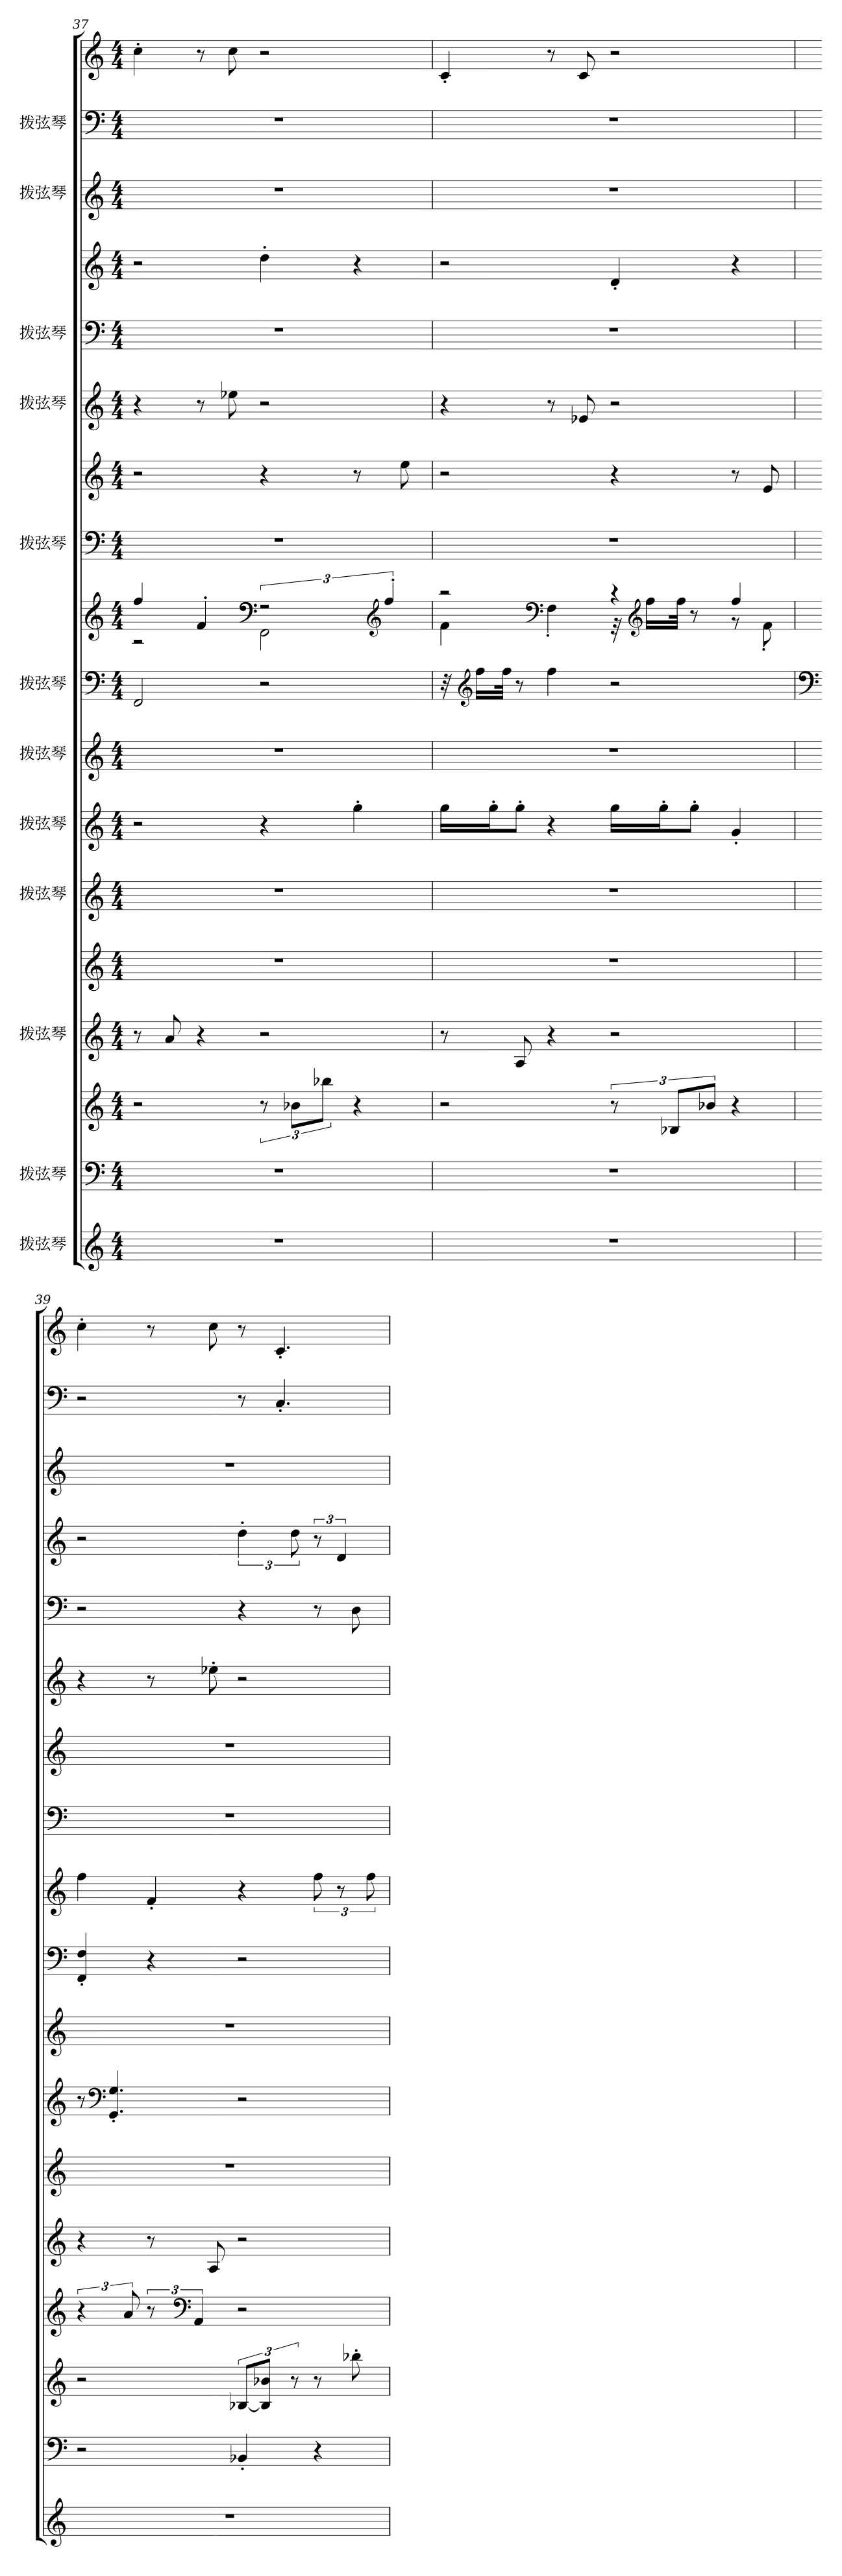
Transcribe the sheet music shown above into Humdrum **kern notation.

**kern	**kern	**kern	**kern	**kern	**kern	**kern	**kern	**kern	**kern	**kern	**kern	**kern	**kern	**kern	**kern	**kern	**kern
*part12	*part11	*part11	*part10	*part10	*part9	*part8	*part7	*part6	*part6	*part5	*part5	*part4	*part3	*part3	*part2	*part1	*part1
*staff18	*staff17	*staff16	*staff15	*staff14	*staff13	*staff12	*staff11	*staff10	*staff9	*staff8	*staff7	*staff6	*staff5	*staff4	*staff3	*staff2	*staff1
*I"拨弦琴	*I"拨弦琴	*	*I"拨弦琴	*	*I"拨弦琴	*I"拨弦琴	*I"拨弦琴	*I"拨弦琴	*	*I"拨弦琴	*	*I"拨弦琴	*I"拨弦琴	*	*I"拨弦琴	*I"拨弦琴	*
!!LO:PB:g=z
*clefG2	*clefF4	*clefG2	*clefG2	*clefG2	*clefG2	*clefG2	*clefG2	*clefF4	*clefG2	*clefF4	*clefG2	*clefG2	*clefF4	*clefG2	*clefG2	*clefF4	*clefG2
*k[]	*k[]	*k[]	*k[]	*k[]	*k[]	*k[]	*k[]	*k[]	*k[]	*k[]	*k[]	*k[]	*k[]	*k[]	*k[]	*k[]	*k[]
*M4/4	*M4/4	*M4/4	*M4/4	*M4/4	*M4/4	*M4/4	*M4/4	*M4/4	*M4/4	*M4/4	*M4/4	*M4/4	*M4/4	*M4/4	*M4/4	*M4/4	*M4/4
=37	=37	=37	=37	=37	=37	=37	=37	=37	=37	=37	=37	=37	=37	=37	=37	=37	=37
*	*	*	*	*	*	*	*	*	*^	*	*	*	*	*	*	*	*
1r	1r	2r	8r	1r	1r	2r	1r	2FF/	4ff/	2r	1r	2r	4r	1r	2r	1r	1r	4cc'\
.	.	.	8a/	.	.	.	.	.	.	.	.	.	.	.	.	.	.	.
.	.	.	4r	.	.	.	.	.	4f'/	.	.	.	8r	.	.	.	.	8r
.	.	.	.	.	.	.	.	.	.	.	.	.	8ee-X\	.	.	.	.	8cc\
*	*	*	*	*	*	*	*	*	*clefF4	*	*	*	*	*	*	*	*	*
.	.	12r	2r	.	.	4r	.	2r	3r	2FF\	.	4r	2r	.	4dd'\	.	.	2r
.	.	12b-X\L	.	.	.	.	.	.	.	.	.	.	.	.	.	.	.	.
.	.	12bb-X\J	.	.	.	.	.	.	.	.	.	.	.	.	.	.	.	.
.	.	4r	.	.	.	4gg'\	.	.	.	.	.	8r	.	.	4r	.	.	.
*	*	*	*	*	*	*	*	*	*clefG2	*	*	*	*	*	*	*	*	*
.	.	.	.	.	.	.	.	.	6ff'/	.	.	.	.	.	.	.	.	.
.	.	.	.	.	.	.	.	.	.	.	.	8ee\	.	.	.	.	.	.
=38	=38	=38	=38	=38	=38	=38	=38	=38	=38	=38	=38	=38	=38	=38	=38	=38	=38	=38
1r	1r	2r	8r	1r	1r	16gg\LL	1r	32r	2r	4f\	1r	2r	4r	1r	2r	1r	1r	4c'/
*	*	*	*	*	*	*	*	*clefG2	*	*	*	*	*	*	*	*	*	*
.	.	.	.	.	.	.	.	16ff\LL	.	.	.	.	.	.	.	.	.	.
.	.	.	.	.	.	16gg'\J	.	.	.	.	.	.	.	.	.	.	.	.
.	.	.	.	.	.	.	.	32ff\JJk	.	.	.	.	.	.	.	.	.	.
.	.	.	8A/	.	.	8gg'\J	.	8r	.	.	.	.	.	.	.	.	.	.
*	*	*	*	*	*	*	*	*	*clefF4	*	*	*	*	*	*	*	*	*
.	.	.	4r	.	.	4r	.	4ff\	.	4F'\	.	.	8r	.	.	.	.	8r
.	.	.	.	.	.	.	.	.	.	.	.	.	8e-X/	.	.	.	.	8c/
.	.	12r	2r	.	.	16gg\LL	.	2r	4r	32r	.	4r	2r	.	4d'/	.	.	2r
*	*	*	*	*	*	*	*	*	*clefG2	*	*	*	*	*	*	*	*	*
.	.	.	.	.	.	.	.	.	.	16ff\LL	.	.	.	.	.	.	.	.
.	.	.	.	.	.	16gg'\J	.	.	.	.	.	.	.	.	.	.	.	.
.	.	12B-X/L	.	.	.	.	.	.	.	.	.	.	.	.	.	.	.	.
.	.	.	.	.	.	.	.	.	.	32ff\JJk	.	.	.	.	.	.	.	.
.	.	.	.	.	.	8gg'\J	.	.	.	8r	.	.	.	.	.	.	.	.
.	.	12b-X/J	.	.	.	.	.	.	.	.	.	.	.	.	.	.	.	.
.	.	4r	.	.	.	4g'/	.	.	4ff/	8r	.	8r	.	.	4r	.	.	.
.	.	.	.	.	.	.	.	.	.	8f'\	.	8e/	.	.	.	.	.	.
*	*	*	*	*	*	*	*	*	*v	*v	*	*	*	*	*	*	*	*
!!LO:PB:g=z
=39	=39	=39	=39	=39	=39	=39	=39	=39	=39	=39	=39	=39	=39	=39	=39	=39	=39
*	*	*	*	*	*	*	*	*clefF4	*	*	*	*	*	*	*	*	*
1r	2r	2r	6r	4r	1r	8r	1r	4FF/' 4F/'	4ff\	1r	1r	4r	2r	2r	1r	2r	4cc'\
*	*	*	*	*	*	*clefF4	*	*	*	*	*	*	*	*	*	*	*
.	.	.	.	.	.	4.GG/' 4.G/'	.	.	.	.	.	.	.	.	.	.	.
.	.	.	12a/	.	.	.	.	.	.	.	.	.	.	.	.	.	.
.	.	.	12r	8r	.	.	.	4r	4f'/	.	.	8r	.	.	.	.	8r
*	*	*	*clefF4	*	*	*	*	*	*	*	*	*	*	*	*	*	*
.	.	.	6AA/	.	.	.	.	.	.	.	.	.	.	.	.	.	.
.	.	.	.	8A/	.	.	.	.	.	.	.	8ee-X'\	.	.	.	.	8cc\
.	4BB-X'/	[12B-X/L	2r	2r	.	2r	.	2r	4r	.	.	2r	4r	6dd'\	.	8r	8r
.	.	12B-/] 12b-X/J	.	.	.	.	.	.	.	.	.	.	.	.	.	.	.
.	.	.	.	.	.	.	.	.	.	.	.	.	.	.	.	4.C'/	4.c'/
.	.	12r	.	.	.	.	.	.	.	.	.	.	.	12dd\	.	.	.
.	4r	8r	.	.	.	.	.	.	12ff\	.	.	.	8r	12r	.	.	.
.	.	.	.	.	.	.	.	.	12r	.	.	.	.	6d/	.	.	.
.	.	8bb-X'\	.	.	.	.	.	.	.	.	.	.	8D\	.	.	.	.
.	.	.	.	.	.	.	.	.	12ff\	.	.	.	.	.	.	.	.
=	=	=	=	=	=	=	=	=	=	=	=	=	=	=	=	=	=
*-	*-	*-	*-	*-	*-	*-	*-	*-	*-	*-	*-	*-	*-	*-	*-	*-	*-
